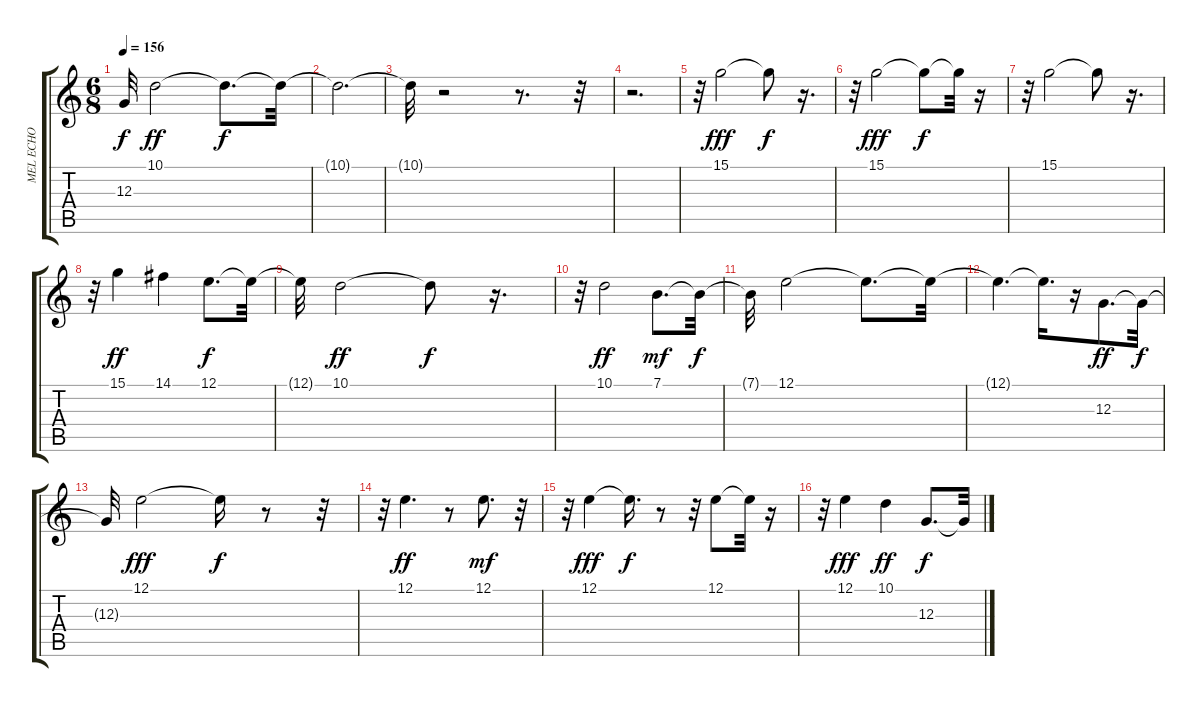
\track ("MEL ECHO" "MEL ECHO") {instrument vibraphone}
\staff {score tabs}
\tuning (E4 B3 G3 D3 A2 E2) {hide}
\ts (6 8)
\tempo 156
\clef g2
\ks c
12.3{t}.32{dy f} 10.1.2{dy ff} 10.1{t}.8{d dy f} 10.1{t}.32 |
10.1{t}.2{d} |
10.1{t}.32 r.2 r.8{d} r.32 |
r.2{d} |
r.32 15.1.2{dy fff} 15.1{t}.8{dy f} r.16{d} |
r.32 15.1.2{dy fff} 15.1{t}.8{dy f} 15.1{t}.32 r.16 |
r.32 15.1.2 15.1{t}.8 r.16{d} |
r.32 15.1.4{dy ff} 14.1.4 12.1.8{d dy f} 12.1{t}.32 |
12.1{t}.32 10.1.2{dy ff} 10.1{t}.8{dy f} r.16{d} |
r.32 10.1.2{dy ff} 7.1.8{d dy mf} 7.1{t}.32{dy f} |
7.1{t}.32 12.1.2 12.1{t}.8{d} 12.1{t}.32 |
12.1{t}.4{d} 12.1{t}.16{d} r.16 12.3.8{d dy ff} 12.3{t}.32{dy f} |
12.3{t}.32 12.1.2{dy fff} 12.1{t}.16{dy f} r.8 r.32 |
r.32 12.1.4{d dy ff} r.8 12.1.8{d dy mf} r.32 |
r.32 12.1.4{dy fff} 12.1{t}.16{d dy f} r.8 r.32 12.1.8 12.1{t}.32 r.16 |
r.32 12.1.4{dy fff} 10.1.4{dy ff} 12.3.8{d dy f} 12.3{t}.32
